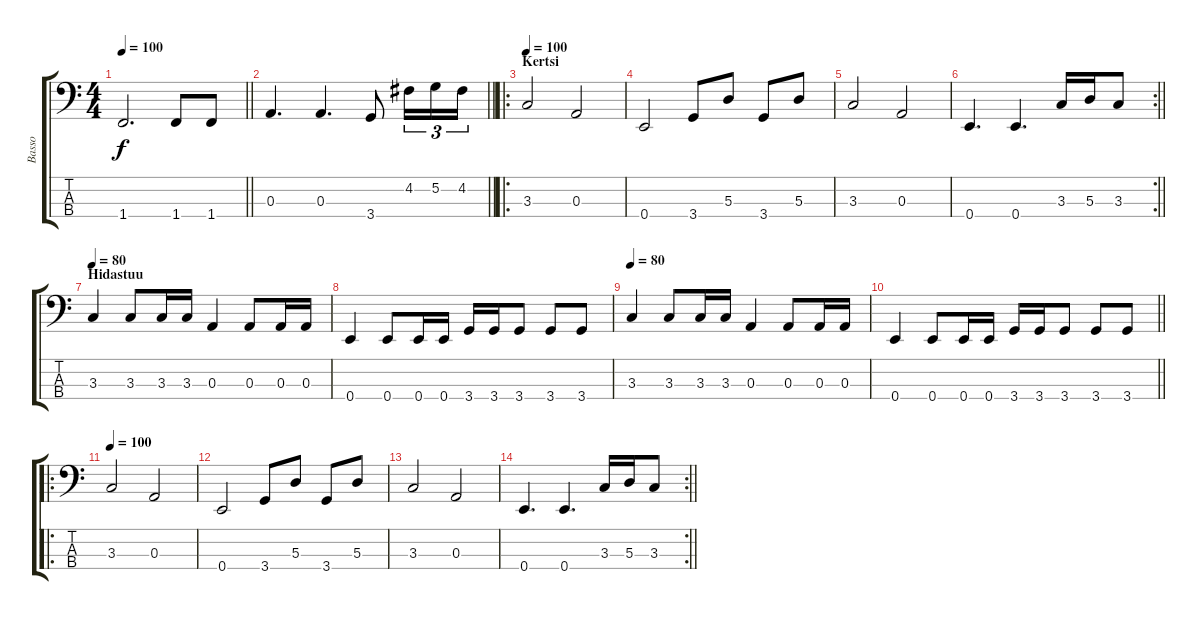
\track ("Basso" "Basso") {instrument electricbasspick}
\staff {score tabs}
\tuning (G2 D2 A1 E1) {hide}
\ts (4 4)
\tempo 100
\clef f4
\barLineRight lightlight
\ks c
1.4{t}.2{d dy f} 1.4.8 1.4.8 |
\barLineRight lightlight
0.3.4{d} 0.3.4{d} 3.4.8 4.2.16{tu (3 2)} 5.2.16{tu (3 2)} 4.2.16{tu (3 2)} |
\ro
\section ("" "Kertsi")
\tempo 100
3.3.2 0.3.2 |
0.4.2 3.4.8 5.3.8 3.4.8 5.3.8 |
3.3.2 0.3.2 |
\rc 2
\barLineRight lightlight
0.4.4{d} 0.4.4{d} 3.3.16 5.3.16 3.3.8 |
\section ("" "Hidastuu")
\tempo 80
3.3.4 3.3.8 3.3.16 3.3.16 0.3.4 0.3.8 0.3.16 0.3.16 |
0.4.4 0.4.8 0.4.16 0.4.16 3.4.16 3.4.16 3.4.8 3.4.8 3.4.8 |
\tempo 80
3.3.4 3.3.8 3.3.16 3.3.16 0.3.4 0.3.8 0.3.16 0.3.16 |
\barLineRight lightlight
0.4.4 0.4.8 0.4.16 0.4.16 3.4.16 3.4.16 3.4.8 3.4.8 3.4.8 |
\ro
\tempo 100
3.3.2 0.3.2 |
0.4.2 3.4.8 5.3.8 3.4.8 5.3.8 |
3.3.2 0.3.2 |
\rc 2
\barLineRight lightlight
0.4.4{d} 0.4.4{d} 3.3.16 5.3.16 3.3.8
